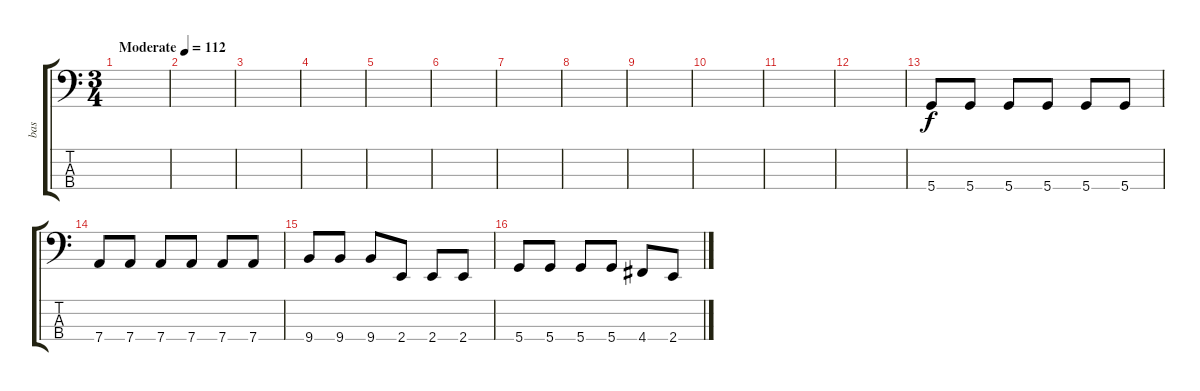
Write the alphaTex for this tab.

\track ("bas" "bas") {instrument electricbassfinger}
\staff {score tabs}
\tuning (G2 D2 A1 D1) {hide}
\ts (3 4)
\tempo (112 "Moderate")
\clef f4
\ks c
|
|
|
|
|
|
|
|
|
|
|
|
5.4.8 5.4.8 5.4.8 5.4.8 5.4.8 5.4.8 |
7.4.8 7.4.8 7.4.8 7.4.8 7.4.8 7.4.8 |
9.4.8 9.4.8 9.4.8 2.4.8 2.4.8 2.4.8 |
5.4.8 5.4.8 5.4.8 5.4.8 4.4.8 2.4.8
